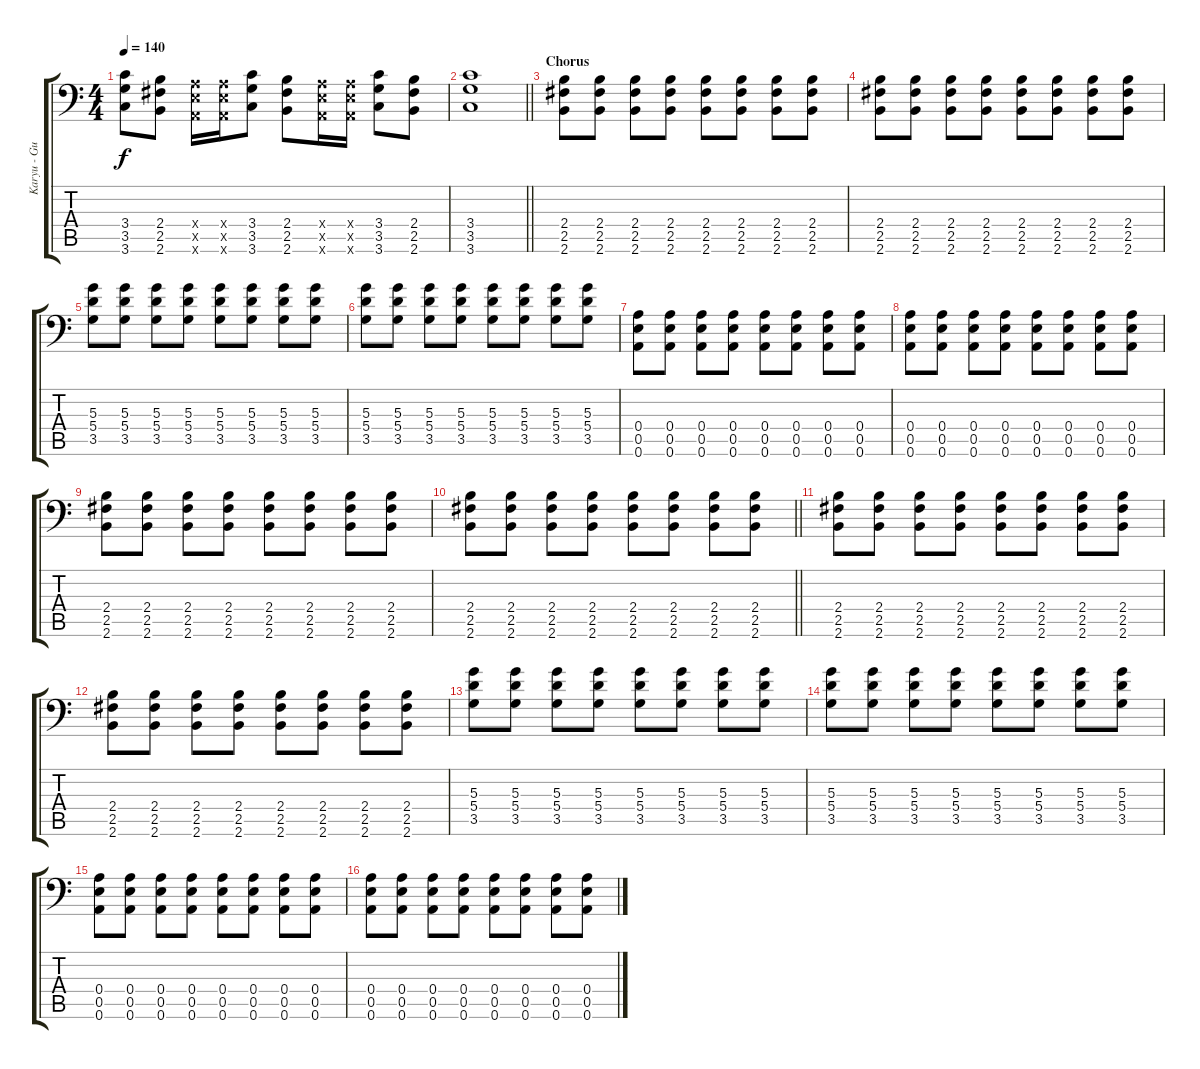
\track ("Karyu - Guitar 1" "Karyu - Gu") {instrument distortionguitar}
\staff {score tabs}
\tuning (B3 Gb3 D3 A2 E2 A1) {hide}
\ts (4 4)
\tempo 140
\clef f4
\ks c
(3.4 3.5 3.6).8{dy f} (2.4 2.5 2.6).8 (0.4{x} 0.5{x} 0.6{x}).16 (0.4{x} 0.5{x} 0.6{x}).16 (3.4 3.5 3.6).8 (2.4 2.5 2.6).8 (0.4{x} 0.5{x} 0.6{x}).16 (0.4{x} 0.5{x} 0.6{x}).16 (3.4 3.5 3.6).8 (2.4 2.5 2.6).8 |
\barLineRight lightlight
(3.4 3.5 3.6).1 |
\section ("" "Chorus")
(2.4 2.5 2.6).8 (2.4 2.5 2.6).8 (2.4 2.5 2.6).8 (2.4 2.5 2.6).8 (2.4 2.5 2.6).8 (2.4 2.5 2.6).8 (2.4 2.5 2.6).8 (2.4 2.5 2.6).8 |
(2.4 2.5 2.6).8 (2.4 2.5 2.6).8 (2.4 2.5 2.6).8 (2.4 2.5 2.6).8 (2.4 2.5 2.6).8 (2.4 2.5 2.6).8 (2.4 2.5 2.6).8 (2.4 2.5 2.6).8 |
(5.3 5.4 3.5).8 (5.3 5.4 3.5).8 (5.3 5.4 3.5).8 (5.3 5.4 3.5).8 (5.3 5.4 3.5).8 (5.3 5.4 3.5).8 (5.3 5.4 3.5).8 (5.3 5.4 3.5).8 |
(5.3 5.4 3.5).8 (5.3 5.4 3.5).8 (5.3 5.4 3.5).8 (5.3 5.4 3.5).8 (5.3 5.4 3.5).8 (5.3 5.4 3.5).8 (5.3 5.4 3.5).8 (5.3 5.4 3.5).8 |
(0.4 0.5 0.6).8 (0.4 0.5 0.6).8 (0.4 0.5 0.6).8 (0.4 0.5 0.6).8 (0.4 0.5 0.6).8 (0.4 0.5 0.6).8 (0.4 0.5 0.6).8 (0.4 0.5 0.6).8 |
(0.4 0.5 0.6).8 (0.4 0.5 0.6).8 (0.4 0.5 0.6).8 (0.4 0.5 0.6).8 (0.4 0.5 0.6).8 (0.4 0.5 0.6).8 (0.4 0.5 0.6).8 (0.4 0.5 0.6).8 |
(2.4 2.5 2.6).8 (2.4 2.5 2.6).8 (2.4 2.5 2.6).8 (2.4 2.5 2.6).8 (2.4 2.5 2.6).8 (2.4 2.5 2.6).8 (2.4 2.5 2.6).8 (2.4 2.5 2.6).8 |
\barLineRight lightlight
(2.4 2.5 2.6).8 (2.4 2.5 2.6).8 (2.4 2.5 2.6).8 (2.4 2.5 2.6).8 (2.4 2.5 2.6).8 (2.4 2.5 2.6).8 (2.4 2.5 2.6).8 (2.4 2.5 2.6).8 |
\section ("" "")
(2.4 2.5 2.6).8 (2.4 2.5 2.6).8 (2.4 2.5 2.6).8 (2.4 2.5 2.6).8 (2.4 2.5 2.6).8 (2.4 2.5 2.6).8 (2.4 2.5 2.6).8 (2.4 2.5 2.6).8 |
(2.4 2.5 2.6).8 (2.4 2.5 2.6).8 (2.4 2.5 2.6).8 (2.4 2.5 2.6).8 (2.4 2.5 2.6).8 (2.4 2.5 2.6).8 (2.4 2.5 2.6).8 (2.4 2.5 2.6).8 |
(5.3 5.4 3.5).8 (5.3 5.4 3.5).8 (5.3 5.4 3.5).8 (5.3 5.4 3.5).8 (5.3 5.4 3.5).8 (5.3 5.4 3.5).8 (5.3 5.4 3.5).8 (5.3 5.4 3.5).8 |
(5.3 5.4 3.5).8 (5.3 5.4 3.5).8 (5.3 5.4 3.5).8 (5.3 5.4 3.5).8 (5.3 5.4 3.5).8 (5.3 5.4 3.5).8 (5.3 5.4 3.5).8 (5.3 5.4 3.5).8 |
(0.4 0.5 0.6).8 (0.4 0.5 0.6).8 (0.4 0.5 0.6).8 (0.4 0.5 0.6).8 (0.4 0.5 0.6).8 (0.4 0.5 0.6).8 (0.4 0.5 0.6).8 (0.4 0.5 0.6).8 |
(0.4 0.5 0.6).8 (0.4 0.5 0.6).8 (0.4 0.5 0.6).8 (0.4 0.5 0.6).8 (0.4 0.5 0.6).8 (0.4 0.5 0.6).8 (0.4 0.5 0.6).8 (0.4 0.5 0.6).8
